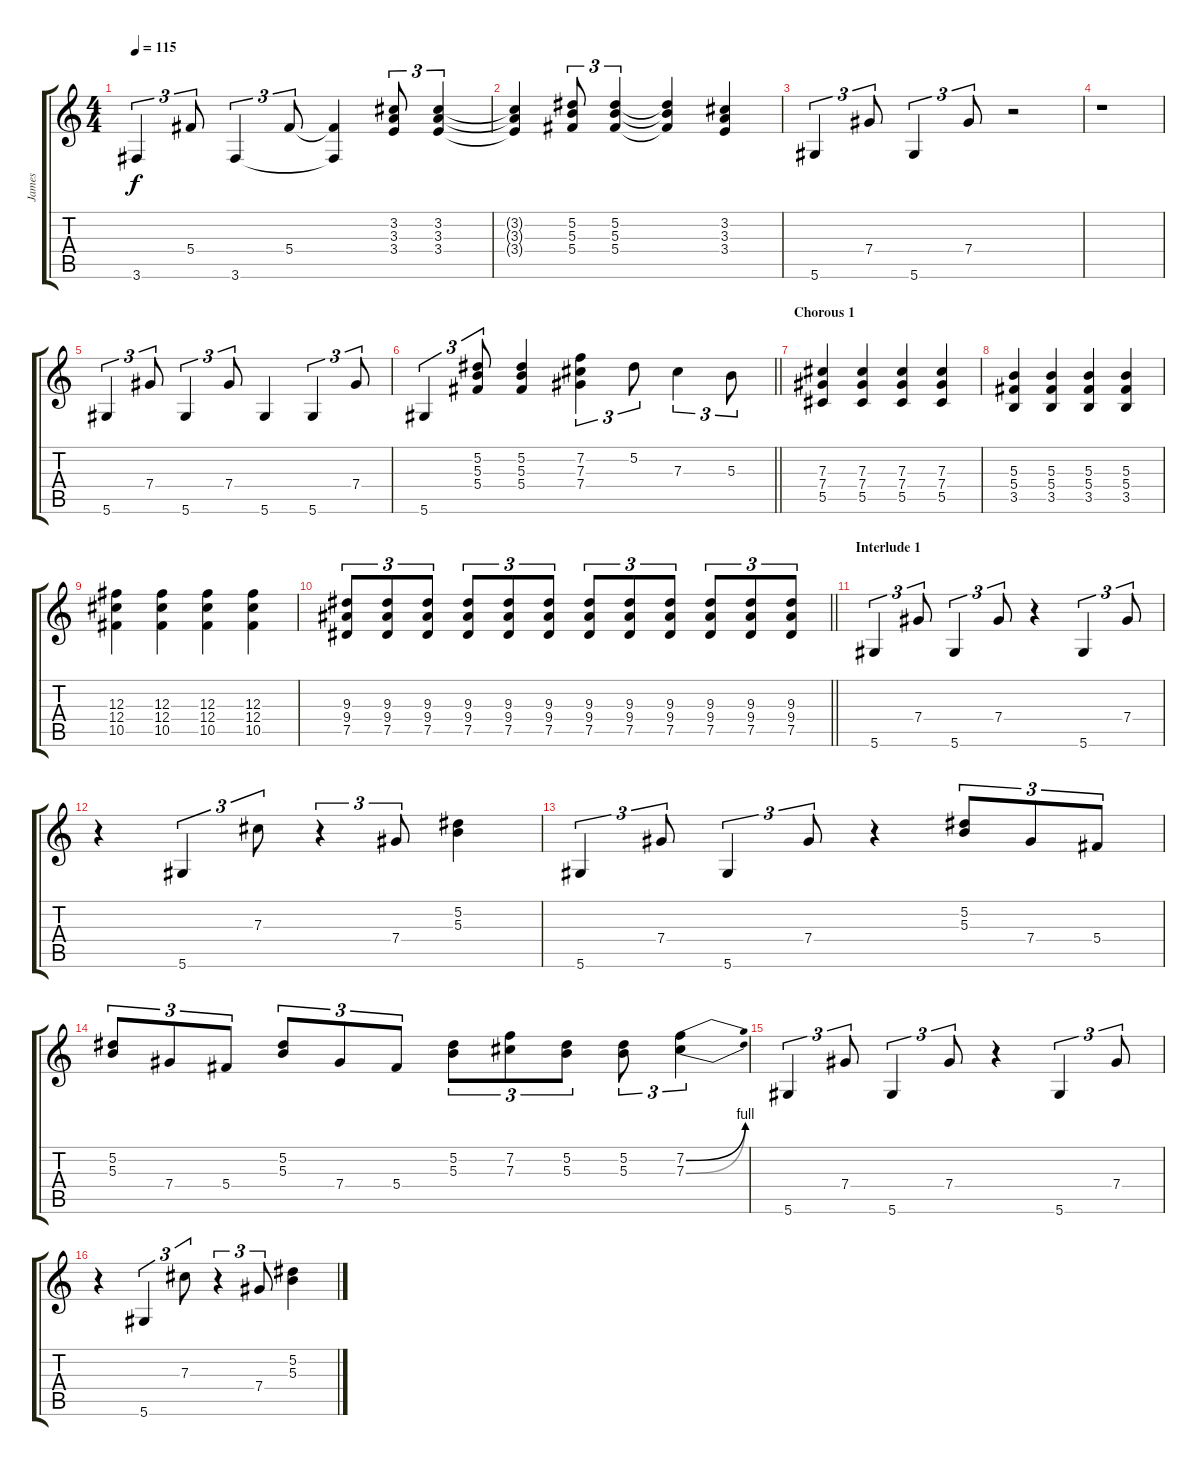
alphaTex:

\track ("James" "James") {instrument distortionguitar}
\staff {score tabs}
\tuning (Eb4 Bb3 Gb3 Db3 Ab2 Eb2) {hide}
\ts (4 4)
\tempo 115
\clef g2
\ks c
3.6.4{tu (3 2) dy f} 5.4.8{tu (3 2)} 3.6.4{tu (3 2)} 5.4.8{tu (3 2)} (5.4{t} 3.6{t}).4 (3.2 3.3 3.4).8{tu (3 2)} (3.2 3.3 3.4).4{tu (3 2)} |
(3.2{t} 3.3{t} 3.4{t}).4 (5.2 5.3 5.4).8{tu (3 2)} (5.2 5.3 5.4).4{tu (3 2)} (5.2{t} 5.3{t} 5.4{t}).4 (3.2 3.3 3.4).4 |
5.6.4{tu (3 2)} 7.4.8{tu (3 2)} 5.6.4{tu (3 2)} 7.4.8{tu (3 2)} r.2 |
r.1 |
5.6.4{tu (3 2)} 7.4.8{tu (3 2)} 5.6.4{tu (3 2)} 7.4.8{tu (3 2)} 5.6.4 5.6.4{tu (3 2)} 7.4.8{tu (3 2)} |
\barLineRight lightlight
5.6.4{tu (3 2)} (5.2 5.3 5.4).8{tu (3 2)} (5.2 5.3 5.4).4 (7.2 7.3 7.4).4{tu (3 2)} 5.2.8{tu (3 2)} 7.3.4{tu (3 2)} 5.3.8{tu (3 2)} |
\section ("" "Chorous 1")
(7.3 7.4 5.5).4 (7.3 7.4 5.5).4 (7.3 7.4 5.5).4 (7.3 7.4 5.5).4 |
(5.3 5.4 3.5).4 (5.3 5.4 3.5).4 (5.3 5.4 3.5).4 (5.3 5.4 3.5).4 |
(12.3 12.4 10.5).4 (12.3 12.4 10.5).4 (12.3 12.4 10.5).4 (12.3 12.4 10.5).4 |
\barLineRight lightlight
(9.3 9.4 7.5).8{tu (3 2)} (9.3 9.4 7.5).8{tu (3 2)} (9.3 9.4 7.5).8{tu (3 2)} (9.3 9.4 7.5).8{tu (3 2)} (9.3 9.4 7.5).8{tu (3 2)} (9.3 9.4 7.5).8{tu (3 2)} (9.3 9.4 7.5).8{tu (3 2)} (9.3 9.4 7.5).8{tu (3 2)} (9.3 9.4 7.5).8{tu (3 2)} (9.3 9.4 7.5).8{tu (3 2)} (9.3 9.4 7.5).8{tu (3 2)} (9.3 9.4 7.5).8{tu (3 2)} |
\section ("" "Interlude 1")
5.6.4{tu (3 2)} 7.4.8{tu (3 2)} 5.6.4{tu (3 2)} 7.4.8{tu (3 2)} r.4 5.6.4{tu (3 2)} 7.4.8{tu (3 2)} |
r.4 5.6.4{tu (3 2)} 7.3.8{tu (3 2)} r.4{tu (3 2)} 7.4.8{tu (3 2)} (5.2 5.3).4 |
5.6.4{tu (3 2)} 7.4.8{tu (3 2)} 5.6.4{tu (3 2)} 7.4.8{tu (3 2)} r.4 (5.2 5.3).8{tu (3 2)} 7.4.8{tu (3 2)} 5.4.8{tu (3 2)} |
(5.2 5.3).8{tu (3 2)} 7.4.8{tu (3 2)} 5.4.8{tu (3 2)} (5.2 5.3).8{tu (3 2)} 7.4.8{tu (3 2)} 5.4.8{tu (3 2)} (5.2 5.3).8{tu (3 2)} (7.2 7.3).8{tu (3 2)} (5.2 5.3).8{tu (3 2)} (5.2 5.3).8{tu (3 2)} (7.2{be (bend 0 0 60 4)} 7.3{be (bend 0 0 60 4)}).4{tu (3 2)} |
5.6.4{tu (3 2)} 7.4.8{tu (3 2)} 5.6.4{tu (3 2)} 7.4.8{tu (3 2)} r.4 5.6.4{tu (3 2)} 7.4.8{tu (3 2)} |
r.4 5.6.4{tu (3 2)} 7.3.8{tu (3 2)} r.4{tu (3 2)} 7.4.8{tu (3 2)} (5.2 5.3).4
